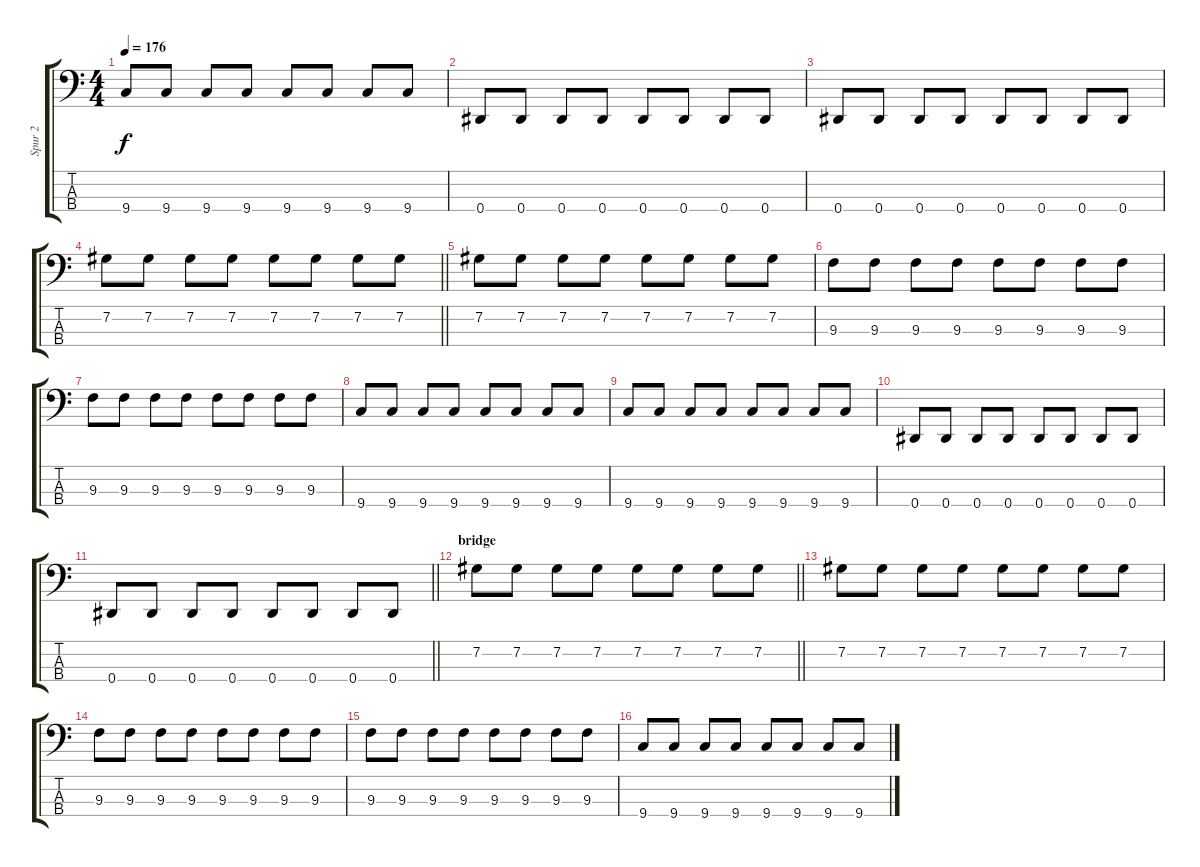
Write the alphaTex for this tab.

\track ("Spur 2" "Spur 2") {instrument electricbasspick}
\staff {score tabs}
\tuning (Gb2 Db2 Ab1 Eb1) {hide}
\ts (4 4)
\tempo 176
\clef f4
\ks c
9.4.8{dy f} 9.4.8 9.4.8 9.4.8 9.4.8 9.4.8 9.4.8 9.4.8 |
0.4.8 0.4.8 0.4.8 0.4.8 0.4.8 0.4.8 0.4.8 0.4.8 |
0.4.8 0.4.8 0.4.8 0.4.8 0.4.8 0.4.8 0.4.8 0.4.8 |
\barLineRight lightlight
7.2.8 7.2.8 7.2.8 7.2.8 7.2.8 7.2.8 7.2.8 7.2.8 |
7.2.8 7.2.8 7.2.8 7.2.8 7.2.8 7.2.8 7.2.8 7.2.8 |
9.3.8 9.3.8 9.3.8 9.3.8 9.3.8 9.3.8 9.3.8 9.3.8 |
9.3.8 9.3.8 9.3.8 9.3.8 9.3.8 9.3.8 9.3.8 9.3.8 |
9.4.8 9.4.8 9.4.8 9.4.8 9.4.8 9.4.8 9.4.8 9.4.8 |
9.4.8 9.4.8 9.4.8 9.4.8 9.4.8 9.4.8 9.4.8 9.4.8 |
0.4.8 0.4.8 0.4.8 0.4.8 0.4.8 0.4.8 0.4.8 0.4.8 |
\barLineRight lightlight
0.4.8 0.4.8 0.4.8 0.4.8 0.4.8 0.4.8 0.4.8 0.4.8 |
\section ("" "bridge")
\barLineRight lightlight
7.2.8 7.2.8 7.2.8 7.2.8 7.2.8 7.2.8 7.2.8 7.2.8 |
7.2.8 7.2.8 7.2.8 7.2.8 7.2.8 7.2.8 7.2.8 7.2.8 |
9.3.8 9.3.8 9.3.8 9.3.8 9.3.8 9.3.8 9.3.8 9.3.8 |
9.3.8 9.3.8 9.3.8 9.3.8 9.3.8 9.3.8 9.3.8 9.3.8 |
9.4.8 9.4.8 9.4.8 9.4.8 9.4.8 9.4.8 9.4.8 9.4.8
